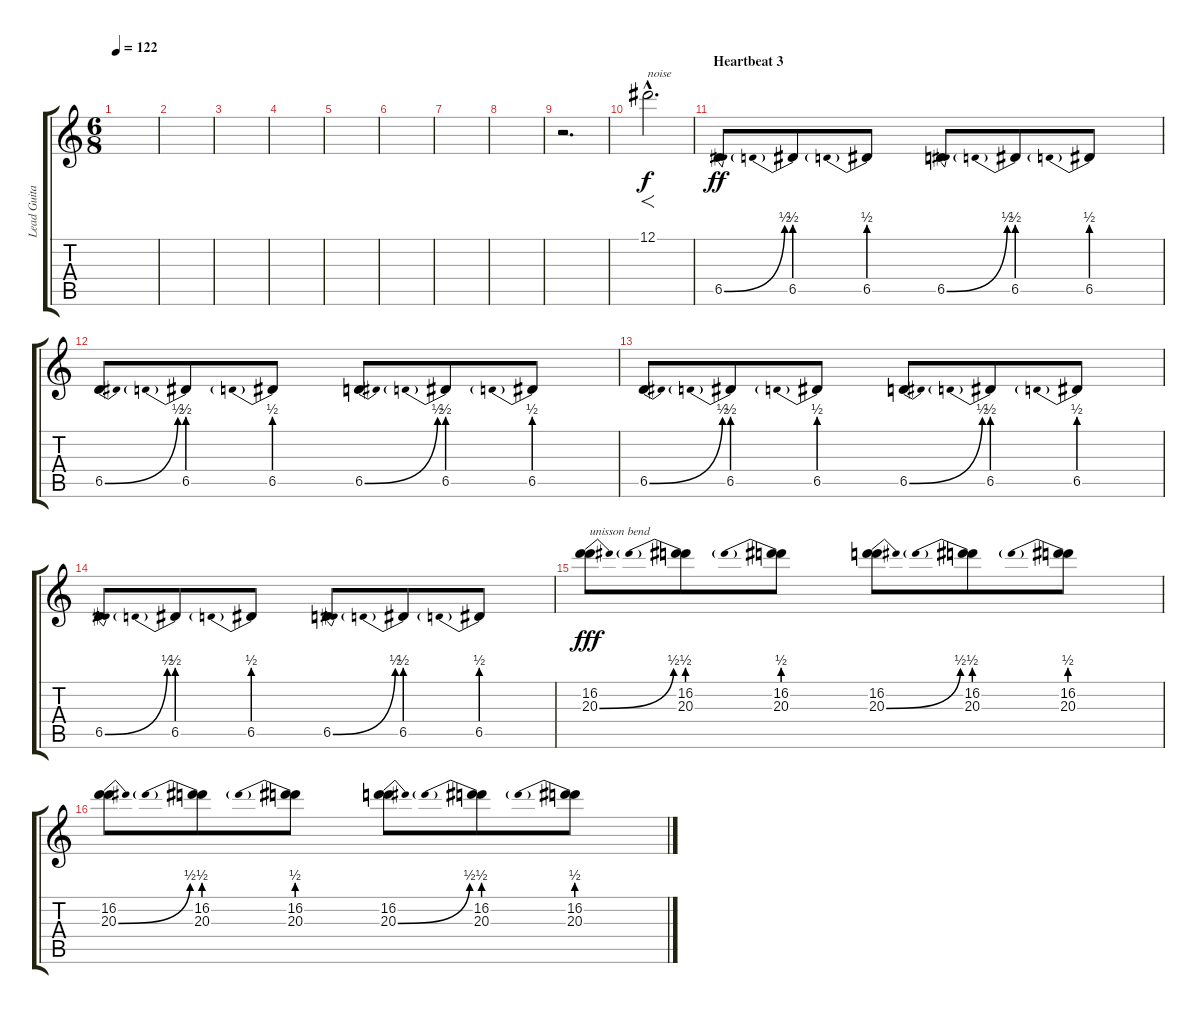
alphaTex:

\track ("Lead Guitar" "Lead Guita") {instrument distortionguitar}
\staff {score tabs}
\tuning (Eb4 Bb3 Gb3 Db3 Ab2 Eb2) {hide}
\ts (6 8)
\tempo 122
\clef g2
\ks c
|
|
|
|
|
|
|
|
r.2{d volume 13} |
12.1{hac}.2{f d txt "noise" dy f} |
\section ("" "Heartbeat 3")
6.5{be (bend 0 0 60 2)}.8{dy ff} 6.5{be (prebend 0 2 60 2)}.8 6.5{be (prebend 0 2 60 2)}.8 6.5{be (bend 0 0 60 2)}.8 6.5{be (prebend 0 2 60 2)}.8 6.5{be (prebend 0 2 60 2)}.8 |
6.5{be (bend 0 0 60 2)}.8 6.5{be (prebend 0 2 60 2)}.8 6.5{be (prebend 0 2 60 2)}.8 6.5{be (bend 0 0 60 2)}.8 6.5{be (prebend 0 2 60 2)}.8 6.5{be (prebend 0 2 60 2)}.8 |
6.5{be (bend 0 0 60 2)}.8 6.5{be (prebend 0 2 60 2)}.8 6.5{be (prebend 0 2 60 2)}.8 6.5{be (bend 0 0 60 2)}.8 6.5{be (prebend 0 2 60 2)}.8 6.5{be (prebend 0 2 60 2)}.8 |
6.5{be (bend 0 0 60 2)}.8 6.5{be (prebend 0 2 60 2)}.8 6.5{be (prebend 0 2 60 2)}.8 6.5{be (bend 0 0 60 2)}.8 6.5{be (prebend 0 2 60 2)}.8 6.5{be (prebend 0 2 60 2)}.8 |
(16.2 20.3{be (bend 0 0 60 2)}).8{txt "unisson bend" dy fff} (16.2 20.3{be (prebend 0 2 60 2)}).8 (16.2 20.3{be (prebend 0 2 60 2)}).8 (16.2 20.3{be (bend 0 0 60 2)}).8 (16.2 20.3{be (prebend 0 2 60 2)}).8 (16.2 20.3{be (prebend 0 2 60 2)}).8 |
(16.2 20.3{be (bend 0 0 60 2)}).8 (16.2 20.3{be (prebend 0 2 60 2)}).8 (16.2 20.3{be (prebend 0 2 60 2)}).8 (16.2 20.3{be (bend 0 0 60 2)}).8 (16.2 20.3{be (prebend 0 2 60 2)}).8 (16.2 20.3{be (prebend 0 2 60 2)}).8
